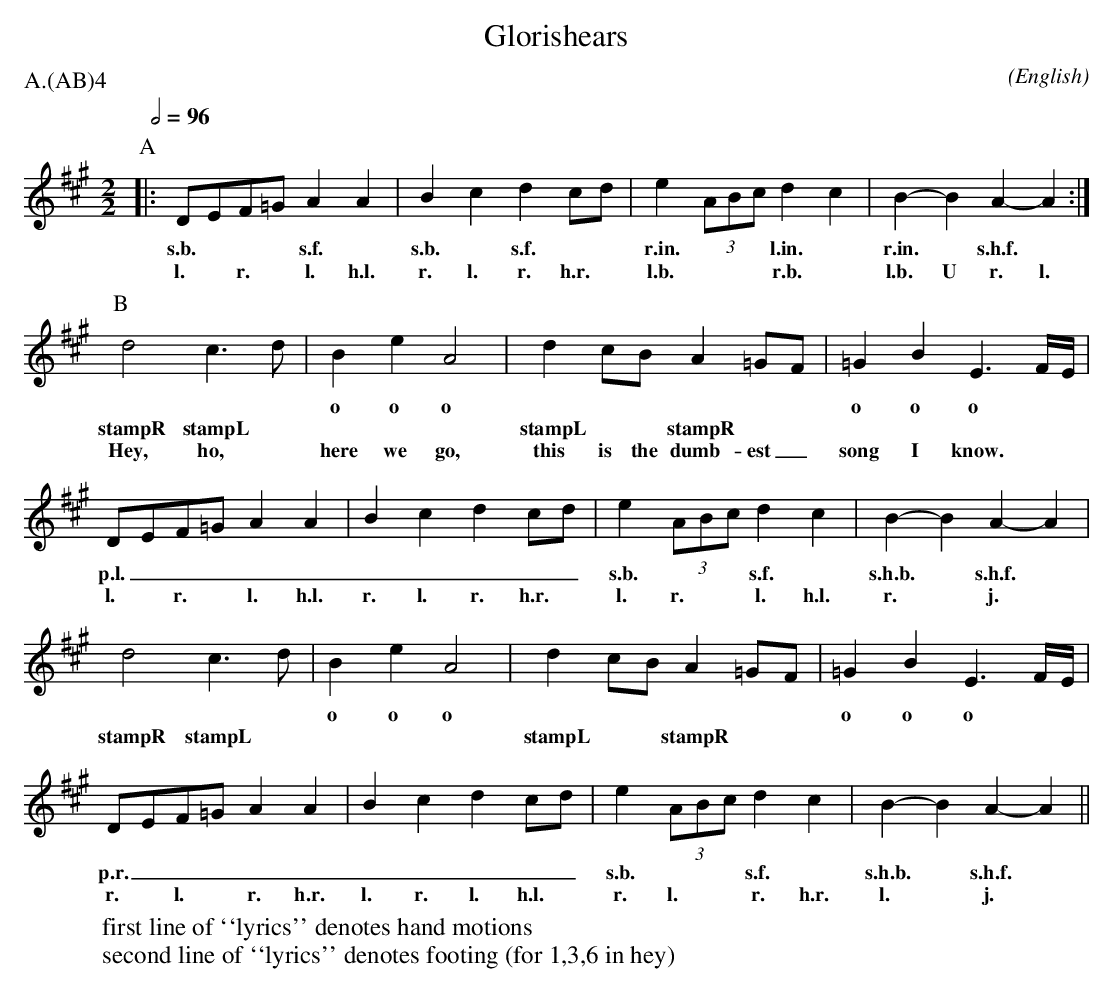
X:1
T:Glorishears
M:2/2
C:
O:English
P:A.(AB)4
K:A
Q:1/2=96
L:1/8
P:A
|: DEF=G         A2    A2    | B2     c2 d2     cd     |\
w: s.b. * *  *   s.f.  *       s.b.   *  s.f.   *    *
w: l.   * r. *   l.    h.l.    r.     l. r.     h.r. *
   e2     (3ABc  d2    c2    | B2-    B2 A2-    A2     :|
w: r.in.  *  * * l.in. *       r.in.  *  s.h.f. *
w: l.b.   *  * * r.b.  *       l.b.   U  r.     l.
P:B
   d4            c3     d    | B2     e2 A4            |\
w: *             *      *      o      o  o
w: stampR        stampL *      *      *  *
w: Hey,          ho,    *      here   we go,
   d2     cB     A2    =GF   | =G2    B2 E3     F/2E/2 |
w: *      * *    *      * *     o     o  o      *  *
w: stampL * *    stampR * *     *     *  *      *  *
w: this   is the dumb-  est_    song  I  know.
   DEF=G         A2    A2    | B2     c2 d2     cd     |\
w: p.l. _ _  _   _     _       _      _  _      _    _
w: l.   * r. *   l.    h.l.    r.     l. r.     h.r. *
   e2     (3ABc  d2    c2    | B2-    B2 A2-    A2     |
w: s.b.   *  * * s.f.  *       s.h.b. *  s.h.f. *
w: l.     r. * * l.    h.l.    r.     *  j.     *
   d4            c3     d    | B2     e2 A4            |\
w: *             *      *      o      o  o
w: stampR        stampL *      *      *  *
   d2     cB     A2    =GF   | =G2    B2 E3     F/2E/2 |
w: *      * *    *      * *     o     o  o      *  *
w: stampL * *    stampR * *     *     *  *      *  *
   DEF=G         A2    A2    | B2     c2 d2     cd     |\
w: p.r. _ _  _   _     _       _      _  _      _    _
w: r.   * l. *   r.    h.r.    l.     r. l.     h.l. *
   e2     (3ABc  d2    c2    | B2-    B2 A2-    A2     ||
w: s.b.   *  * * s.f.  *       s.h.b. *  s.h.f. *
w: r.     l. * * r.    h.r.    l.     *  j.     *
W:first line of ``lyrics'' denotes hand motions
W:second line of ``lyrics'' denotes footing (for 1,3,6 in hey)
